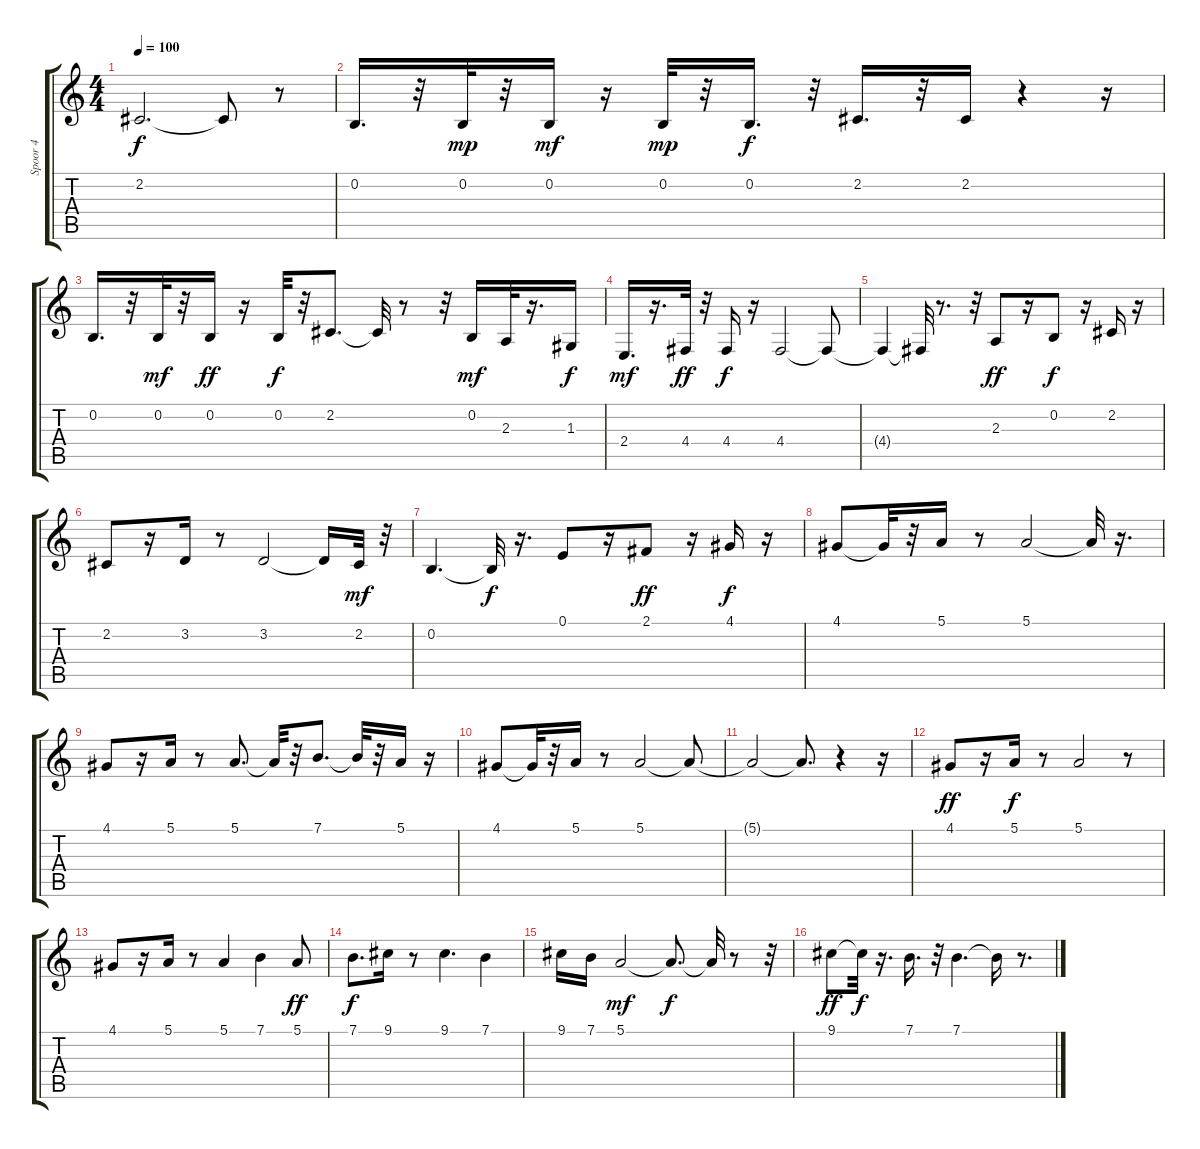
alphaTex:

\track ("Spoor 4" "Spoor 4") {instrument pad7halo}
\staff {score tabs}
\tuning (E4 B3 G3 D3 A2 E2) {hide}
\ts (4 4)
\tempo 100
\clef g2
\ks c
2.2.2{d dy f} 2.2{t}.8 r.8 |
0.2.16{d} r.32 0.2.32{dy mp} r.32 0.2.16{dy mf} r.16 0.2.32{dy mp} r.32 0.2.16{d dy f} r.32 2.2.16{d} r.32 2.2.16 r.4 r.16 |
0.2.16{d} r.32 0.2.32{dy mf} r.32 0.2.16{dy ff} r.16 0.2.32{dy f} r.32 2.2.8{d} 2.2{t}.32 r.8 r.32 0.2.16{dy mf} 2.3.32 r.16{d} 1.3.16{dy f} |
2.4.16{d dy mf} r.16{d} 4.4.32{dy ff} r.32 4.4.16{dy f} r.16 4.4.2 4.4{t}.8 |
4.4{t}.4 4.4{t}.32 r.8{d} r.32 2.3.8{dy ff} r.16 0.2.8{dy f} r.16 2.2.16 r.16 |
2.2.8 r.16 3.2.16 r.8 3.2.2 3.2{t}.16 2.2.32{dy mf} r.32 |
0.2.4{d} 0.2{t}.32{dy f} r.16{d} 0.1.8 r.16 2.1.8{dy ff} r.16 4.1.16{dy f} r.16 |
4.1.8 4.1{t}.32 r.32 5.1.16 r.8 5.1.2 5.1{t}.32 r.16{d} |
4.1.8 r.16 5.1.16 r.8 5.1.8{d} 5.1{t}.32 r.32 7.1.8{d} 7.1{t}.32 r.32 5.1.16 r.16 |
4.1.8 4.1{t}.32 r.32 5.1.16 r.8 5.1.2 5.1{t}.8 |
5.1{t}.2 5.1{t}.8{d} r.4 r.16 |
4.1.8{dy ff} r.16 5.1.16{dy f} r.8 5.1.2 r.8 |
4.1.8 r.16 5.1.16 r.8 5.1.4 7.1.4 5.1.8{dy ff} |
7.1.8{d dy f} 9.1.16 r.8 9.1.4{d} 7.1.4 |
9.1.16 7.1.16 5.1.2{dy mf} 5.1{t}.8{d dy f} 5.1{t}.32 r.8 r.32 |
9.1.8{dy ff} 9.1{t}.32{dy f} r.16{d} 7.1.16{d} r.32 7.1.4{d} 7.1{t}.16 r.8{d}
